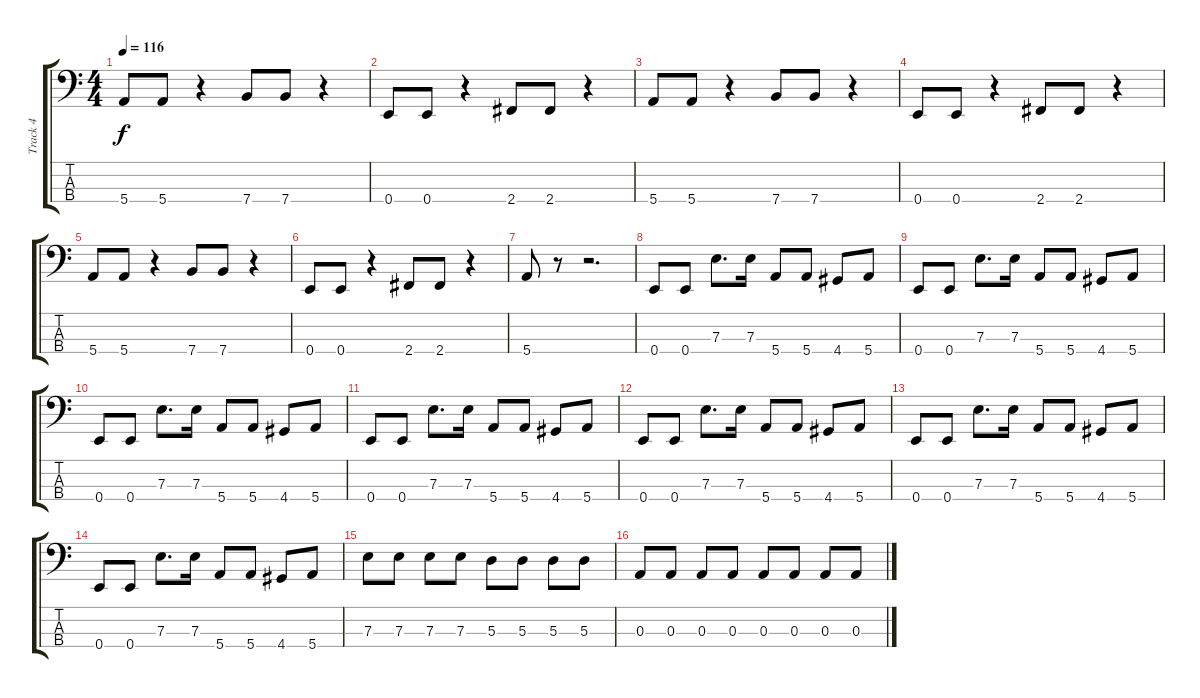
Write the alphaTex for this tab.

\track ("Track 4" "Track 4") {instrument electricbassfinger}
\staff {score tabs}
\tuning (G2 D2 A1 E1) {hide}
\ts (4 4)
\tempo 116
\clef f4
\ks c
5.4.8{dy f} 5.4.8 r.4 7.4.8 7.4.8 r.4 |
0.4.8 0.4.8 r.4 2.4.8 2.4.8 r.4 |
5.4.8 5.4.8 r.4 7.4.8 7.4.8 r.4 |
0.4.8 0.4.8 r.4 2.4.8 2.4.8 r.4 |
5.4.8 5.4.8 r.4 7.4.8 7.4.8 r.4 |
0.4.8 0.4.8 r.4 2.4.8 2.4.8 r.4 |
5.4.8 r.8 r.2{d} |
0.4.8 0.4.8 7.3.8{d} 7.3.16 5.4.8 5.4.8 4.4.8 5.4.8 |
0.4.8 0.4.8 7.3.8{d} 7.3.16 5.4.8 5.4.8 4.4.8 5.4.8 |
0.4.8 0.4.8 7.3.8{d} 7.3.16 5.4.8 5.4.8 4.4.8 5.4.8 |
0.4.8 0.4.8 7.3.8{d} 7.3.16 5.4.8 5.4.8 4.4.8 5.4.8 |
0.4.8 0.4.8 7.3.8{d} 7.3.16 5.4.8 5.4.8 4.4.8 5.4.8 |
0.4.8 0.4.8 7.3.8{d} 7.3.16 5.4.8 5.4.8 4.4.8 5.4.8 |
0.4.8 0.4.8 7.3.8{d} 7.3.16 5.4.8 5.4.8 4.4.8 5.4.8 |
7.3.8 7.3.8 7.3.8 7.3.8 5.3.8 5.3.8 5.3.8 5.3.8 |
0.3.8 0.3.8 0.3.8 0.3.8 0.3.8 0.3.8 0.3.8 0.3.8
